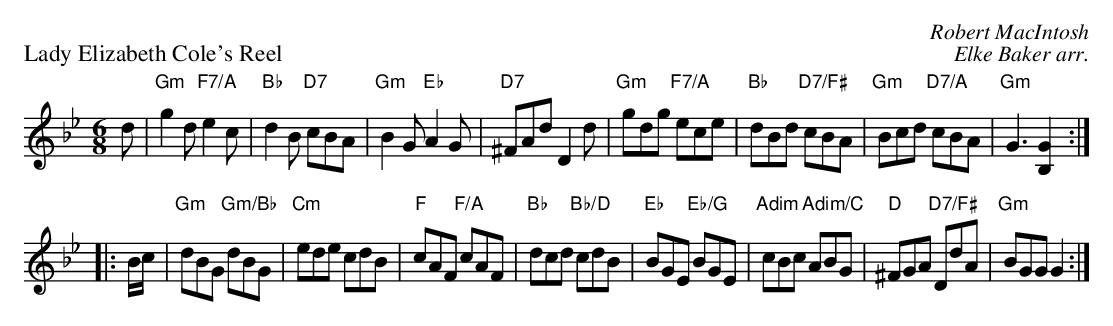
X:1
P: Lady Elizabeth Cole's Reel
C: Robert MacIntosh
C: Elke Baker arr.
M: 6/8
L: 1/8
K: Gm
d |\
"Gm"g2 d "F7/A"e2 c | "Bb"d2 B "D7"cBA | "Gm"B2 G "Eb"A2 G | "D7"^FAd D2 d |\
"Gm"gdg "F7/A"ece | "Bb"dBd "D7/F#"cBA | "Gm"Bcd "D7/A"cBA | "Gm"G3 [G2B,2] :|
|: B/c/ |\
"Gm"dBG "Gm/Bb"dBG | "Cm"ede cdB | "F"cAF "F/A"cAF | "Bb"dcd "Bb/D"cdB |\
"Eb"BGE "Eb/G"BGE | "Adim"cBc "Adim/C"ABG | "D"^FGA "D7/F#"DdA | "Gm"BGG G2 :|
